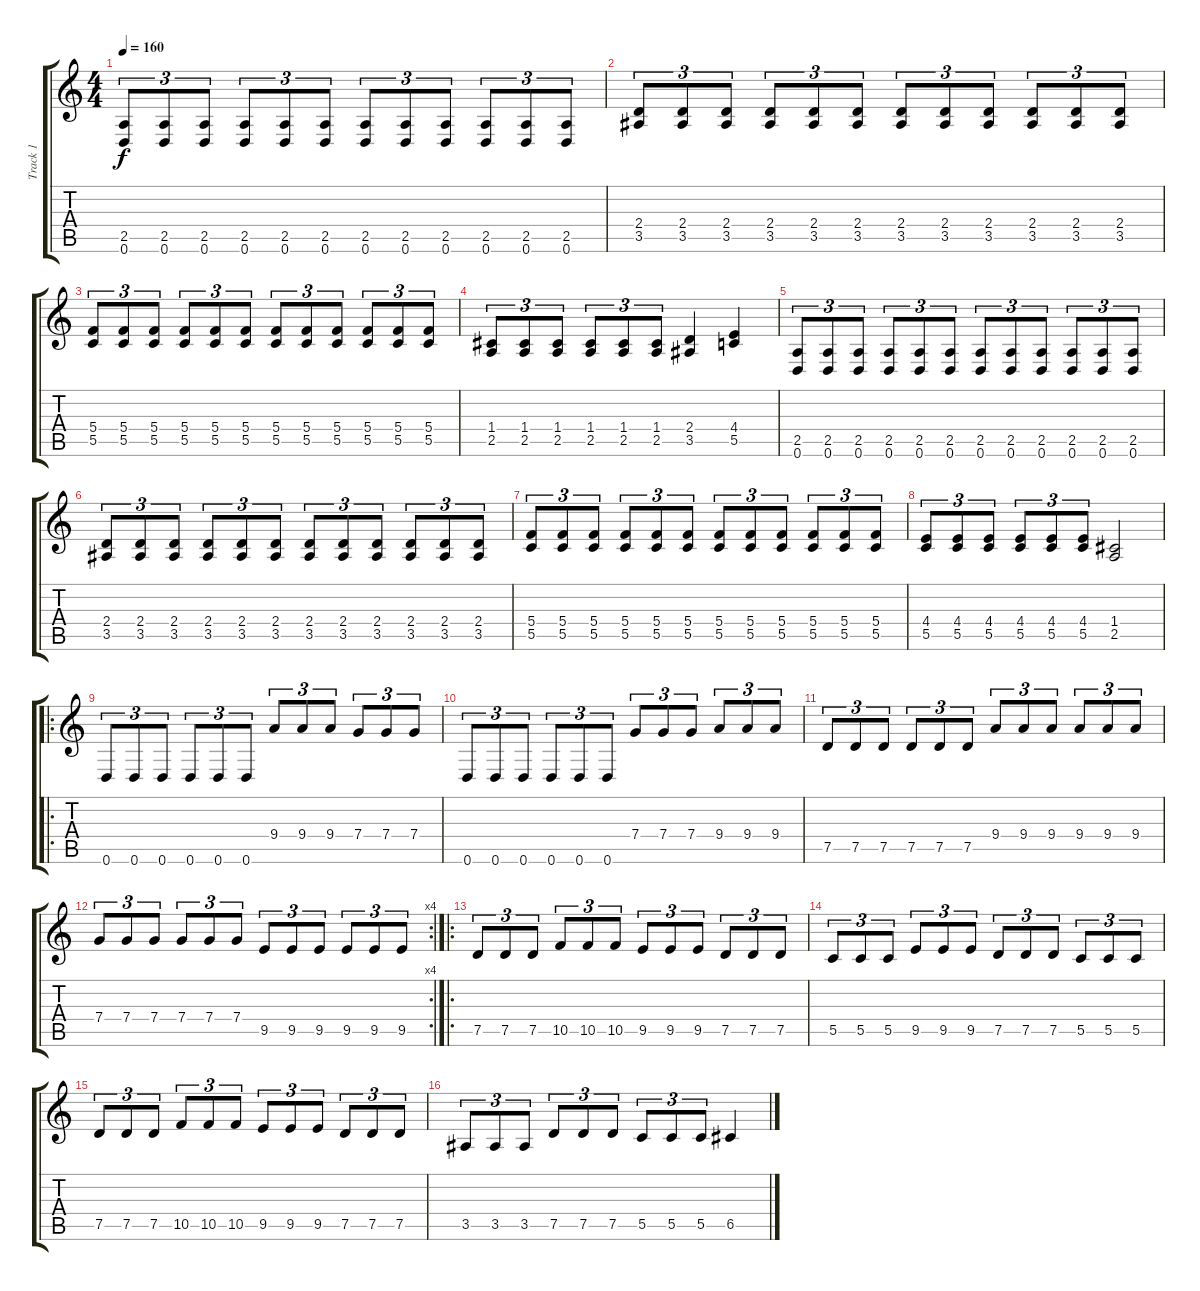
\track ("Track 1" "Track 1") {instrument distortionguitar}
\staff {score tabs}
\tuning (D4 A3 F3 C3 G2 D2) {hide}
\ts (4 4)
\tempo 160
\clef g2
\ks c
(2.5 0.6).8{tu (3 2) dy f} (2.5 0.6).8{tu (3 2)} (2.5 0.6).8{tu (3 2)} (2.5 0.6).8{tu (3 2)} (2.5 0.6).8{tu (3 2)} (2.5 0.6).8{tu (3 2)} (2.5 0.6).8{tu (3 2)} (2.5 0.6).8{tu (3 2)} (2.5 0.6).8{tu (3 2)} (2.5 0.6).8{tu (3 2)} (2.5 0.6).8{tu (3 2)} (2.5 0.6).8{tu (3 2)} |
(2.4 3.5).8{tu (3 2)} (2.4 3.5).8{tu (3 2)} (2.4 3.5).8{tu (3 2)} (2.4 3.5).8{tu (3 2)} (2.4 3.5).8{tu (3 2)} (2.4 3.5).8{tu (3 2)} (2.4 3.5).8{tu (3 2)} (2.4 3.5).8{tu (3 2)} (2.4 3.5).8{tu (3 2)} (2.4 3.5).8{tu (3 2)} (2.4 3.5).8{tu (3 2)} (2.4 3.5).8{tu (3 2)} |
(5.4 5.5).8{tu (3 2)} (5.4 5.5).8{tu (3 2)} (5.4 5.5).8{tu (3 2)} (5.4 5.5).8{tu (3 2)} (5.4 5.5).8{tu (3 2)} (5.4 5.5).8{tu (3 2)} (5.4 5.5).8{tu (3 2)} (5.4 5.5).8{tu (3 2)} (5.4 5.5).8{tu (3 2)} (5.4 5.5).8{tu (3 2)} (5.4 5.5).8{tu (3 2)} (5.4 5.5).8{tu (3 2)} |
(1.4 2.5).8{tu (3 2)} (1.4 2.5).8{tu (3 2)} (1.4 2.5).8{tu (3 2)} (1.4 2.5).8{tu (3 2)} (1.4 2.5).8{tu (3 2)} (1.4 2.5).8{tu (3 2)} (2.4 3.5).4 (4.4 5.5).4 |
(2.5 0.6).8{tu (3 2)} (2.5 0.6).8{tu (3 2)} (2.5 0.6).8{tu (3 2)} (2.5 0.6).8{tu (3 2)} (2.5 0.6).8{tu (3 2)} (2.5 0.6).8{tu (3 2)} (2.5 0.6).8{tu (3 2)} (2.5 0.6).8{tu (3 2)} (2.5 0.6).8{tu (3 2)} (2.5 0.6).8{tu (3 2)} (2.5 0.6).8{tu (3 2)} (2.5 0.6).8{tu (3 2)} |
(2.4 3.5).8{tu (3 2)} (2.4 3.5).8{tu (3 2)} (2.4 3.5).8{tu (3 2)} (2.4 3.5).8{tu (3 2)} (2.4 3.5).8{tu (3 2)} (2.4 3.5).8{tu (3 2)} (2.4 3.5).8{tu (3 2)} (2.4 3.5).8{tu (3 2)} (2.4 3.5).8{tu (3 2)} (2.4 3.5).8{tu (3 2)} (2.4 3.5).8{tu (3 2)} (2.4 3.5).8{tu (3 2)} |
(5.4 5.5).8{tu (3 2)} (5.4 5.5).8{tu (3 2)} (5.4 5.5).8{tu (3 2)} (5.4 5.5).8{tu (3 2)} (5.4 5.5).8{tu (3 2)} (5.4 5.5).8{tu (3 2)} (5.4 5.5).8{tu (3 2)} (5.4 5.5).8{tu (3 2)} (5.4 5.5).8{tu (3 2)} (5.4 5.5).8{tu (3 2)} (5.4 5.5).8{tu (3 2)} (5.4 5.5).8{tu (3 2)} |
(4.4 5.5).8{tu (3 2)} (4.4 5.5).8{tu (3 2)} (4.4 5.5).8{tu (3 2)} (4.4 5.5).8{tu (3 2)} (4.4 5.5).8{tu (3 2)} (4.4 5.5).8{tu (3 2)} (1.4 2.5).2 |
\ro
0.6.8{tu (3 2)} 0.6.8{tu (3 2)} 0.6.8{tu (3 2)} 0.6.8{tu (3 2)} 0.6.8{tu (3 2)} 0.6.8{tu (3 2)} 9.4.8{tu (3 2)} 9.4.8{tu (3 2)} 9.4.8{tu (3 2)} 7.4.8{tu (3 2)} 7.4.8{tu (3 2)} 7.4.8{tu (3 2)} |
0.6.8{tu (3 2)} 0.6.8{tu (3 2)} 0.6.8{tu (3 2)} 0.6.8{tu (3 2)} 0.6.8{tu (3 2)} 0.6.8{tu (3 2)} 7.4.8{tu (3 2)} 7.4.8{tu (3 2)} 7.4.8{tu (3 2)} 9.4.8{tu (3 2)} 9.4.8{tu (3 2)} 9.4.8{tu (3 2)} |
7.5.8{tu (3 2)} 7.5.8{tu (3 2)} 7.5.8{tu (3 2)} 7.5.8{tu (3 2)} 7.5.8{tu (3 2)} 7.5.8{tu (3 2)} 9.4.8{tu (3 2)} 9.4.8{tu (3 2)} 9.4.8{tu (3 2)} 9.4.8{tu (3 2)} 9.4.8{tu (3 2)} 9.4.8{tu (3 2)} |
\rc 4
7.4.8{tu (3 2)} 7.4.8{tu (3 2)} 7.4.8{tu (3 2)} 7.4.8{tu (3 2)} 7.4.8{tu (3 2)} 7.4.8{tu (3 2)} 9.5.8{tu (3 2)} 9.5.8{tu (3 2)} 9.5.8{tu (3 2)} 9.5.8{tu (3 2)} 9.5.8{tu (3 2)} 9.5.8{tu (3 2)} |
\ro
7.5.8{tu (3 2)} 7.5.8{tu (3 2)} 7.5.8{tu (3 2)} 10.5.8{tu (3 2)} 10.5.8{tu (3 2)} 10.5.8{tu (3 2)} 9.5.8{tu (3 2)} 9.5.8{tu (3 2)} 9.5.8{tu (3 2)} 7.5.8{tu (3 2)} 7.5.8{tu (3 2)} 7.5.8{tu (3 2)} |
5.5.8{tu (3 2)} 5.5.8{tu (3 2)} 5.5.8{tu (3 2)} 9.5.8{tu (3 2)} 9.5.8{tu (3 2)} 9.5.8{tu (3 2)} 7.5.8{tu (3 2)} 7.5.8{tu (3 2)} 7.5.8{tu (3 2)} 5.5.8{tu (3 2)} 5.5.8{tu (3 2)} 5.5.8{tu (3 2)} |
7.5.8{tu (3 2)} 7.5.8{tu (3 2)} 7.5.8{tu (3 2)} 10.5.8{tu (3 2)} 10.5.8{tu (3 2)} 10.5.8{tu (3 2)} 9.5.8{tu (3 2)} 9.5.8{tu (3 2)} 9.5.8{tu (3 2)} 7.5.8{tu (3 2)} 7.5.8{tu (3 2)} 7.5.8{tu (3 2)} |
3.5.8{tu (3 2)} 3.5.8{tu (3 2)} 3.5.8{tu (3 2)} 7.5.8{tu (3 2)} 7.5.8{tu (3 2)} 7.5.8{tu (3 2)} 5.5.8{tu (3 2)} 5.5.8{tu (3 2)} 5.5.8{tu (3 2)} 6.5.4
